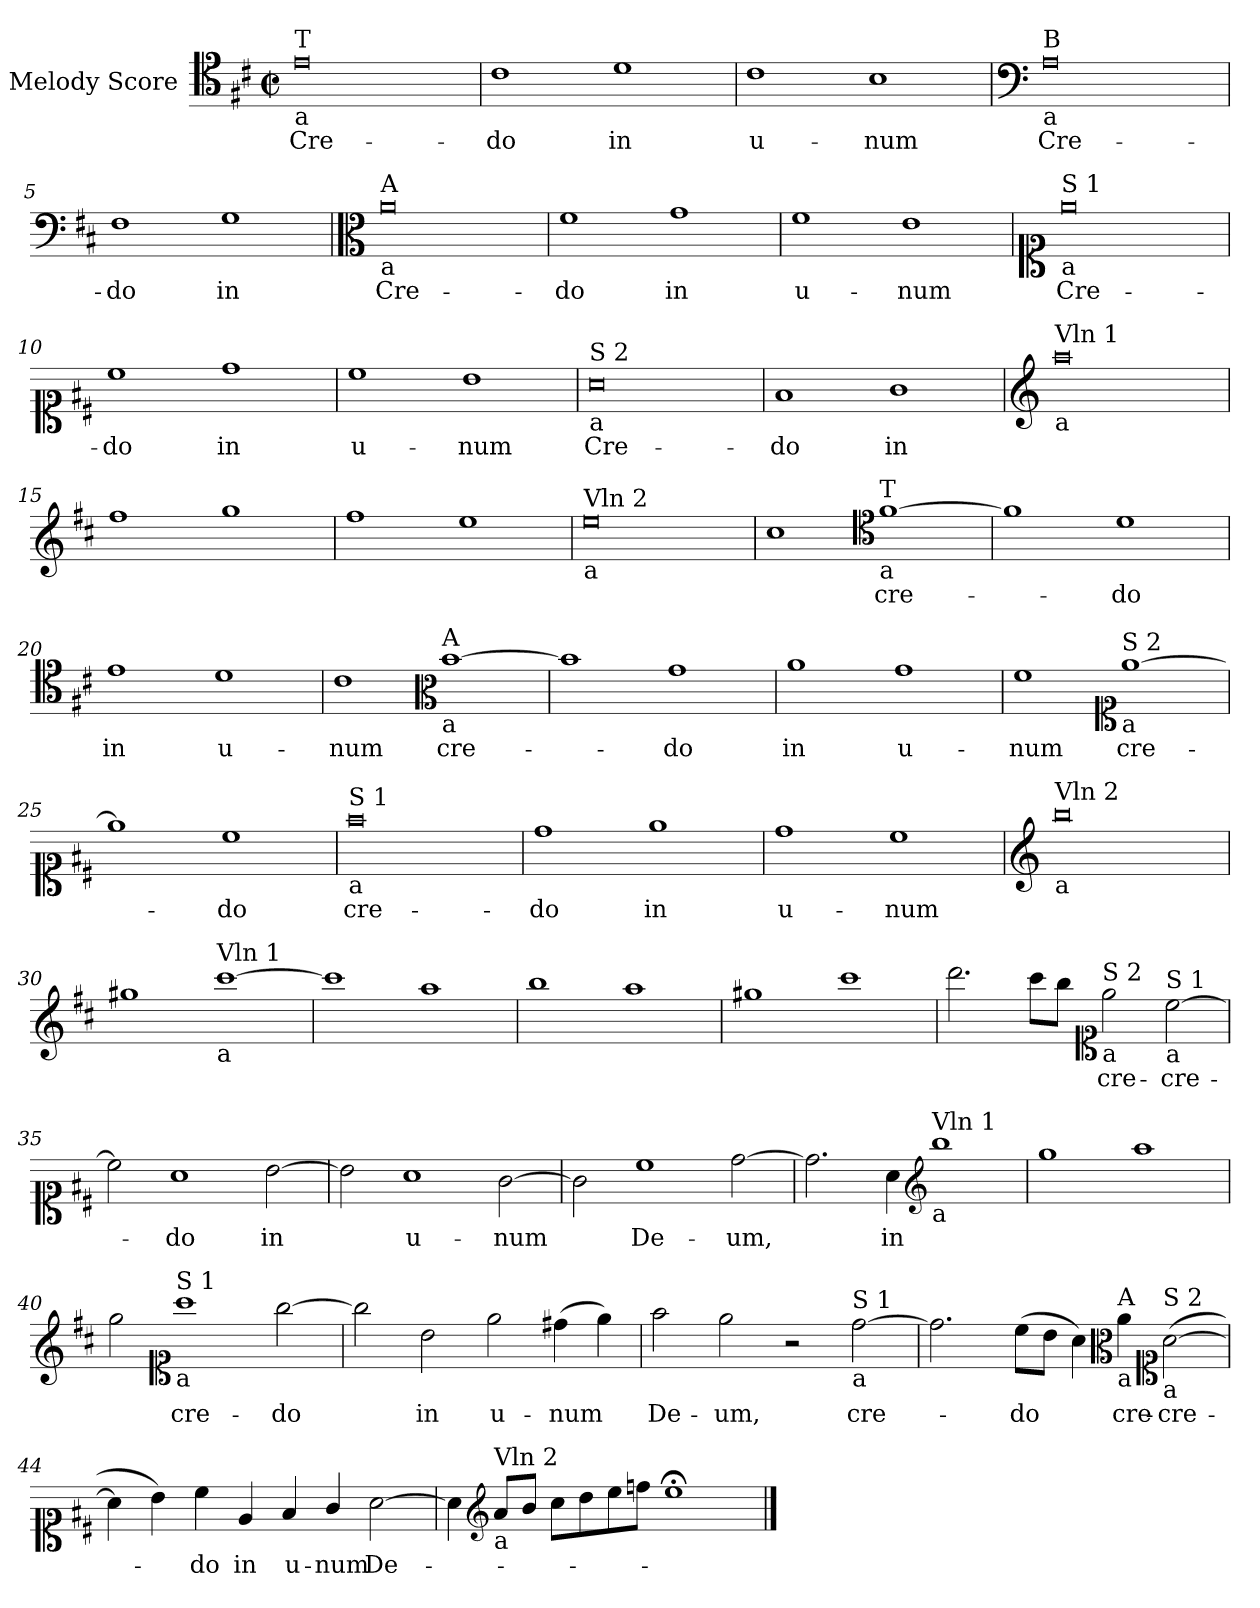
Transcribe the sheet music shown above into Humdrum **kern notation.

**kern	**text
*part1	*part1
*staff1	*staff1
*I"Melody Score	*
*clefC4	*
*k[f#c#]	*
*M4/2	*
*met(c|)	*
*MM184	*
=1	=1
!LO:TX:a:t=T	!
!LO:TX:b:t=a	!
!	!LO:LY:b
0e	Cre-
=2	=2
!	!LO:LY:b
1c#	-do
!	!LO:LY:b
1d	in
=3	=3
!	!LO:LY:b
1c#	u-
!	!LO:LY:b
1B	-num
=4	=4
*clefF4	*
!LO:TX:a:t=B	!
!LO:TX:b:t=a	!
!	!LO:LY:b
0A	Cre-
=5	=5
!	!LO:LY:b
1F#	-do
!	!LO:LY:b
1G	in
=6	=6
*clefC3	*
!LO:TX:a:t=A	!
!LO:TX:b:t=a	!
!	!LO:LY:b
0a	Cre-
=7	=7
!	!LO:LY:b
1f#	-do
!	!LO:LY:b
1g	in
=8	=8
!	!LO:LY:b
1f#	u-
!	!LO:LY:b
1e	-num
=9	=9
*clefC1	*
!LO:TX:a:t=S 1	!
!LO:TX:b:t=a	!
!	!LO:LY:b
0ee	Cre-
=10	=10
!	!LO:LY:b
1cc#	-do
!	!LO:LY:b
1dd	in
=11	=11
!	!LO:LY:b
1cc#	u-
!	!LO:LY:b
1b	-num
=12	=12
!LO:TX:a:t=S 2	!
!LO:TX:b:t=a	!
!	!LO:LY:b
0a	Cre-
=13	=13
!	!LO:LY:b
1f#	-do
!	!LO:LY:b
1g	in
=14	=14
*clefG2	*
!LO:TX:a:t=Vln 1	!
!LO:TX:b:t=a	!
0aa	.
=15	=15
1ff#	.
1gg	.
=16	=16
1ff#	.
1ee	.
=17	=17
!LO:TX:a:t=Vln 2	!
!LO:TX:b:t=a	!
0ee	.
=18	=18
1cc#	.
*clefC4	*
!LO:TX:a:t=T	!
!LO:TX:b:t=a	!
!	!LO:LY:b
[1f#	cre-
=19	=19
1f#]	.
!	!LO:LY:b
1d	-do
=20	=20
!	!LO:LY:b
1e	in
!	!LO:LY:b
1d	u-
=21	=21
!	!LO:LY:b
1c#	-num
*clefC3	*
!LO:TX:a:t=A	!
!LO:TX:b:t=a	!
!	!LO:LY:b
[1b	cre-
=22	=22
1b]	.
!	!LO:LY:b
1g	-do
=23	=23
!	!LO:LY:b
1a	in
!	!LO:LY:b
1g	u-
=24	=24
!	!LO:LY:b
1f#	-num
*clefC1	*
!LO:TX:a:t=S 2	!
!LO:TX:b:t=a	!
!	!LO:LY:b
[1ee	cre-
=25	=25
1ee]	.
!	!LO:LY:b
1cc#	-do
=26	=26
!LO:TX:a:t=S 1	!
!LO:TX:b:t=a	!
!	!LO:LY:b
0ff#	cre-
=27	=27
!	!LO:LY:b
1dd	-do
!	!LO:LY:b
1ee	in
=28	=28
!	!LO:LY:b
1dd	u-
!	!LO:LY:b
1cc#	-num
=29	=29
*clefG2	*
!LO:TX:a:t=Vln 2	!
!LO:TX:b:t=a	!
0bb	.
=30	=30
1gg#X	.
!LO:TX:a:t=Vln 1	!
!LO:TX:b:t=a	!
[1ccc#	.
=31	=31
1ccc#]	.
1aa	.
=32	=32
1bb	.
1aa	.
=33	=33
1gg#X	.
1ccc#	.
=34	=34
2.ddd\	.
8ccc#\L	.
8bb\J	.
*clefC1	*
!LO:TX:a:t=S 2	!
!LO:TX:b:t=a	!
!	!LO:LY:b
2ee	cre-
!LO:TX:a:t=S 1	!
!LO:TX:b:t=a	!
!	!LO:LY:b
[2cc#\	cre-
=35	=35
2cc#\]	.
!	!LO:LY:b
1a	-do
!	!LO:LY:b
[2b\	in
=36	=36
2b\]	.
!	!LO:LY:b
1a	u-
!	!LO:LY:b
[2g\	-num
=37	=37
2g\]	.
!	!LO:LY:b
1cc#	De-
!	!LO:LY:b
[2dd\	-um,
=38	=38
2.dd\]	.
!	!LO:LY:b
4a\	in
*clefG2	*
!LO:TX:a:t=Vln 1	!
!LO:TX:b:t=a	!
1bb	.
=39	=39
1gg	.
1aa	.
=40	=40
2gg	.
*clefC1	*
!LO:TX:a:t=S 1	!
!LO:TX:b:t=a	!
!	!LO:LY:b
1aa	cre-
!	!LO:LY:b
[2gg\	-do
=41	=41
2gg\]	.
!	!LO:LY:b
2b\	in
!	!LO:LY:b
2ee\	u-
!	!LO:LY:b
(4dd#X\	-num
4ee\)	.
=42	=42
!	!LO:LY:b
2ff#\	De-
!	!LO:LY:b
2ee\	-um,
2r	.
!LO:TX:a:t=S 1	!
!LO:TX:b:t=a	!
!	!LO:LY:b
[2dd\	cre-
=43	=43
2.dd\]	.
!	!LO:LY:b
(8cc#\L	-do
8b\J	.
4a\)	.
*clefC3	*
!LO:TX:a:t=A	!
!LO:TX:b:t=a	!
!	!LO:LY:b
4a\	cre-
*clefC1	*
!LO:TX:a:t=S 2	!
!LO:TX:b:t=a	!
!	!LO:LY:b
([2a\	cre-
=44	=44
4a\]	.
4b\)	.
!	!LO:LY:b
4cc#\	-do
!	!LO:LY:b
4e/	in
!	!LO:LY:b
4f#/	u-
!	!LO:LY:b
4g/	-num
!	!LO:LY:b
[2a\	De-
=45	=45
4a]	.
*clefG2	*
!LO:TX:a:t=Vln 2	!
!LO:TX:b:t=a	!
8a/L	.
8b/J	.
8cc#\L	.
8dd\	.
8ee\	.
8ffn\J	.
1ee;<	.
==	==
*-	*-
